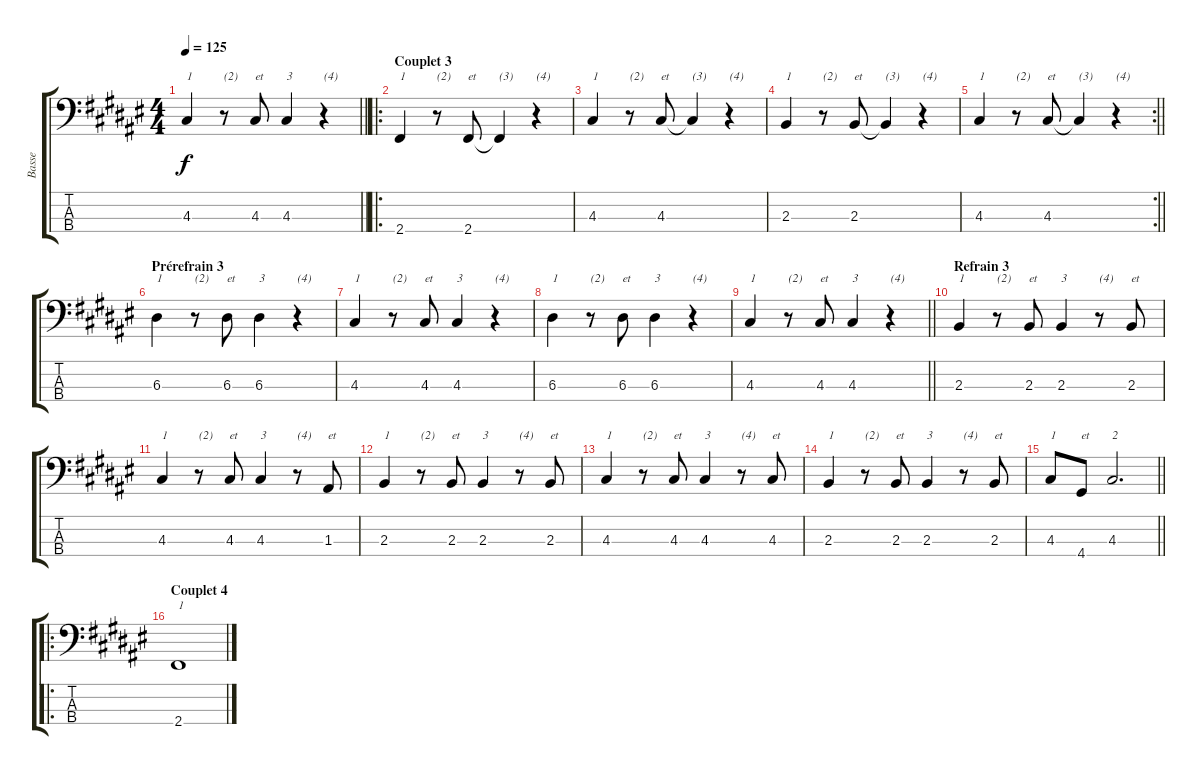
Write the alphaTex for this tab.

\track ("Basse" "Basse") {instrument electricbassfinger}
\staff {score tabs}
\tuning (G2 D2 A1 E1) {hide}
\ts (4 4)
\tempo 125
\clef f4
\barLineRight lightlight
\ks f#
4.3.4{txt "1" dy f} r.8{txt "(2)"} 4.3.8{txt "et"} 4.3.4{txt "3"} r.4{txt "(4)"} |
\ro
\section ("" "Couplet 3")
2.4.4{txt "1"} r.8{txt "(2)"} 2.4.8{txt "et"} 2.4{t}.4{txt "(3)"} r.4{txt "(4)"} |
4.3.4{txt "1"} r.8{txt "(2)"} 4.3.8{txt "et"} 4.3{t}.4{txt "(3)"} r.4{txt "(4)"} |
2.3.4{txt "1"} r.8{txt "(2)"} 2.3.8{txt "et"} 2.3{t}.4{txt "(3)"} r.4{txt "(4)"} |
\rc 2
\barLineRight lightlight
4.3.4{txt "1"} r.8{txt "(2)"} 4.3.8{txt "et"} 4.3{t}.4{txt "(3)"} r.4{txt "(4)"} |
\section ("" "Prérefrain 3")
6.3.4{txt "1"} r.8{txt "(2)"} 6.3.8{txt "et"} 6.3.4{txt "3"} r.4{txt "(4)"} |
4.3.4{txt "1"} r.8{txt "(2)"} 4.3.8{txt "et"} 4.3.4{txt "3"} r.4{txt "(4)"} |
6.3.4{txt "1"} r.8{txt "(2)"} 6.3.8{txt "et"} 6.3.4{txt "3"} r.4{txt "(4)"} |
\barLineRight lightlight
4.3.4{txt "1"} r.8{txt "(2)"} 4.3.8{txt "et"} 4.3.4{txt "3"} r.4{txt "(4)"} |
\section ("" "Refrain 3")
2.3.4{txt "1"} r.8{txt "(2)"} 2.3.8{txt "et"} 2.3.4{txt "3"} r.8{txt "(4)"} 2.3.8{txt "et"} |
4.3.4{txt "1"} r.8{txt "(2)"} 4.3.8{txt "et"} 4.3.4{txt "3"} r.8{txt "(4)"} 1.3.8{txt "et"} |
2.3.4{txt "1"} r.8{txt "(2)"} 2.3.8{txt "et"} 2.3.4{txt "3"} r.8{txt "(4)"} 2.3.8{txt "et"} |
4.3.4{txt "1"} r.8{txt "(2)"} 4.3.8{txt "et"} 4.3.4{txt "3"} r.8{txt "(4)"} 4.3.8{txt "et"} |
2.3.4{txt "1"} r.8{txt "(2)"} 2.3.8{txt "et"} 2.3.4{txt "3"} r.8{txt "(4)"} 2.3.8{txt "et"} |
\barLineRight lightlight
4.3.8{txt "1"} 4.4.8{txt "et"} 4.3.2{d txt "2"} |
\ro
\section ("" "Couplet 4")
2.4.1{txt "1"}
